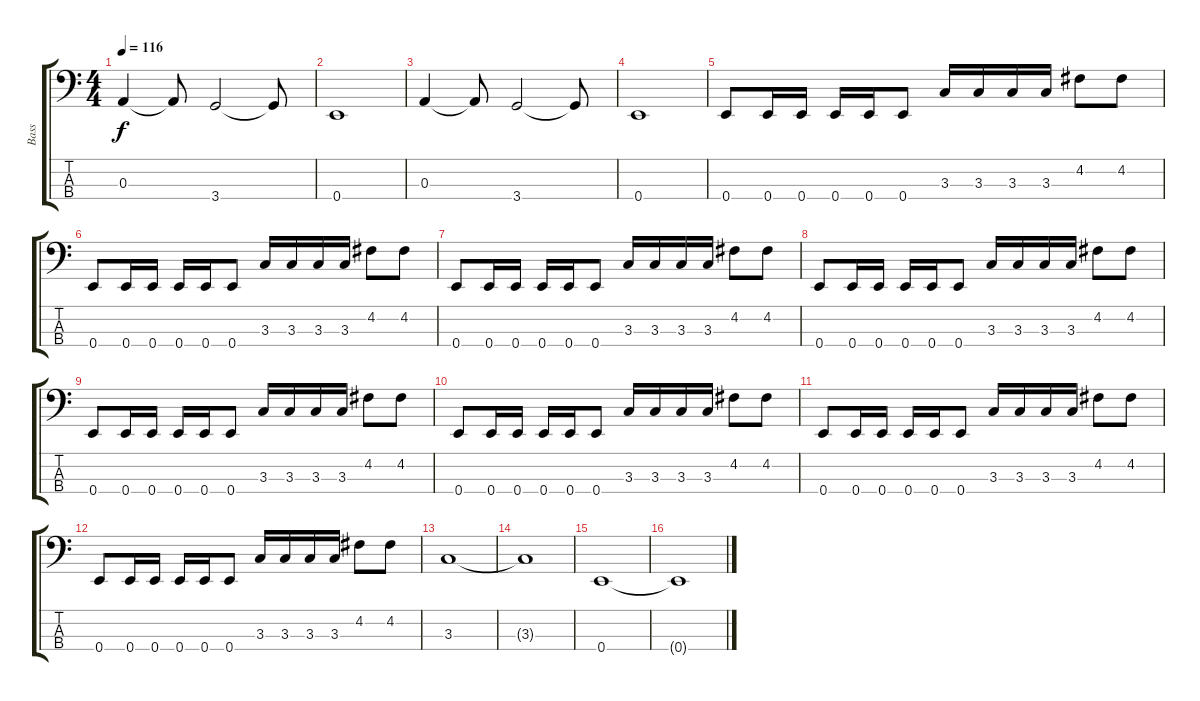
\track ("Bass" "Bass") {instrument electricbassfinger}
\staff {score tabs}
\tuning (G2 D2 A1 E1) {hide}
\ts (4 4)
\tempo 116
\clef f4
\ks c
0.3.4{dy f} 0.3{t}.8 3.4.2 3.4{t}.8 |
0.4.1 |
0.3.4 0.3{t}.8 3.4.2 3.4{t}.8 |
0.4.1 |
0.4.8 0.4.16 0.4.16 0.4.16 0.4.16 0.4.8 3.3.16 3.3.16 3.3.16 3.3.16 4.2.8 4.2.8 |
0.4.8 0.4.16 0.4.16 0.4.16 0.4.16 0.4.8 3.3.16 3.3.16 3.3.16 3.3.16 4.2.8 4.2.8 |
0.4.8 0.4.16 0.4.16 0.4.16 0.4.16 0.4.8 3.3.16 3.3.16 3.3.16 3.3.16 4.2.8 4.2.8 |
0.4.8 0.4.16 0.4.16 0.4.16 0.4.16 0.4.8 3.3.16 3.3.16 3.3.16 3.3.16 4.2.8 4.2.8 |
0.4.8 0.4.16 0.4.16 0.4.16 0.4.16 0.4.8 3.3.16 3.3.16 3.3.16 3.3.16 4.2.8 4.2.8 |
0.4.8 0.4.16 0.4.16 0.4.16 0.4.16 0.4.8 3.3.16 3.3.16 3.3.16 3.3.16 4.2.8 4.2.8 |
0.4.8 0.4.16 0.4.16 0.4.16 0.4.16 0.4.8 3.3.16 3.3.16 3.3.16 3.3.16 4.2.8 4.2.8 |
0.4.8 0.4.16 0.4.16 0.4.16 0.4.16 0.4.8 3.3.16 3.3.16 3.3.16 3.3.16 4.2.8 4.2.8 |
3.3.1 |
3.3{t}.1 |
0.4.1 |
0.4{t}.1
